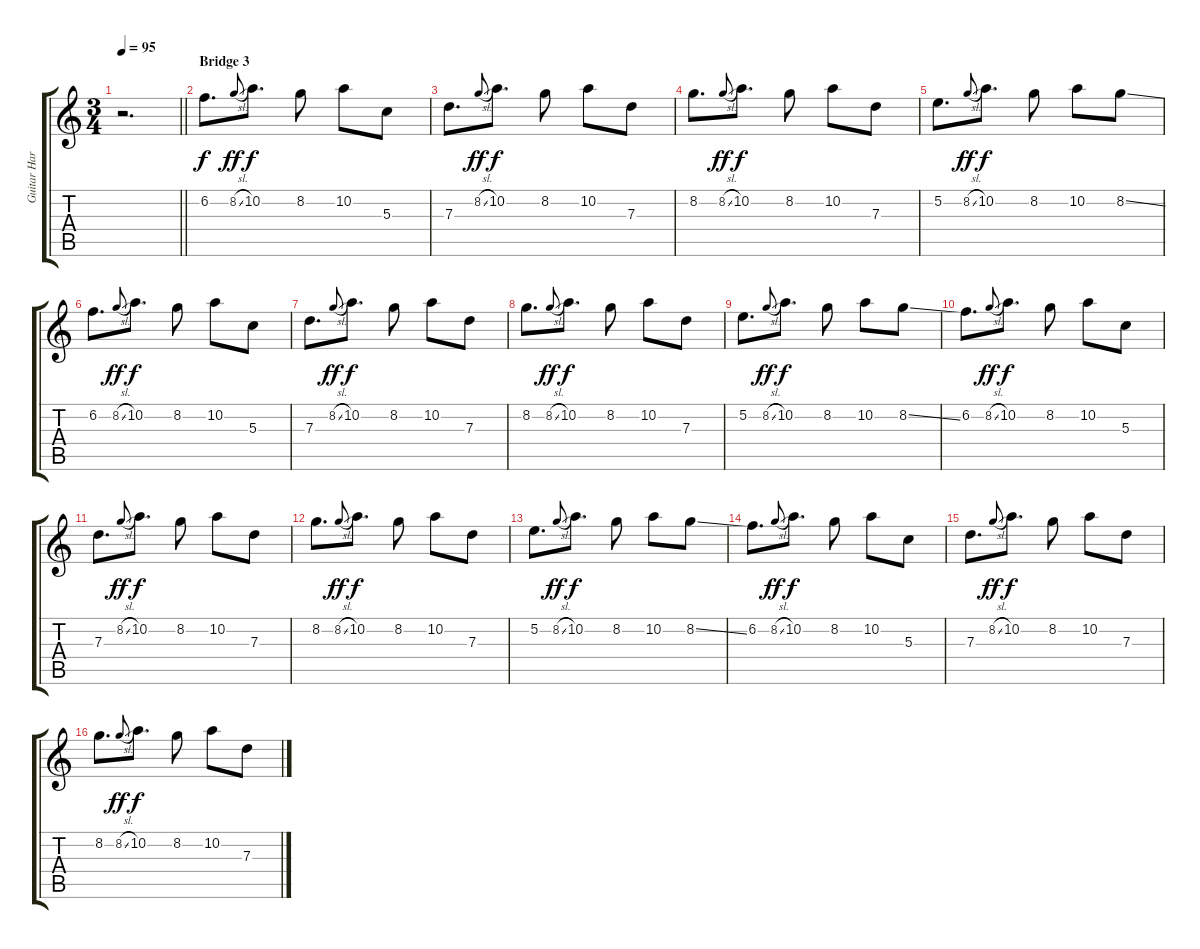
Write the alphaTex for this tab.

\track ("Guitar Harmony Synyster" "Guitar Har") {instrument distortionguitar}
\staff {score tabs}
\tuning (E4 B3 G3 D3 A2 D2) {hide}
\ts (3 4)
\tempo 95
\clef g2
\barLineRight lightlight
\ks c
r.2{d dy f} |
\section ("" "Bridge 3")
6.2.8{d} 8.2{sl}.8{gr onbeat dy ff} 10.2.8{d dy f} 8.2.8 10.2.8 5.3.8 |
7.3.8{d} 8.2{sl}.8{gr onbeat dy ff} 10.2.8{d dy f} 8.2.8 10.2.8 7.3.8 |
8.2.8{d} 8.2{sl}.8{gr onbeat dy ff} 10.2.8{d dy f} 8.2.8 10.2.8 7.3.8 |
5.2.8{d} 8.2{sl}.8{gr onbeat dy ff} 10.2.8{d dy f} 8.2.8 10.2.8 8.2{ss}.8 |
6.2.8{d} 8.2{sl}.8{gr onbeat dy ff} 10.2.8{d dy f} 8.2.8 10.2.8 5.3.8 |
7.3.8{d} 8.2{sl}.8{gr onbeat dy ff} 10.2.8{d dy f} 8.2.8 10.2.8 7.3.8 |
8.2.8{d} 8.2{sl}.8{gr onbeat dy ff} 10.2.8{d dy f} 8.2.8 10.2.8 7.3.8 |
5.2.8{d} 8.2{sl}.8{gr onbeat dy ff} 10.2.8{d dy f} 8.2.8 10.2.8 8.2{ss}.8 |
6.2.8{d} 8.2{sl}.8{gr onbeat dy ff} 10.2.8{d dy f} 8.2.8 10.2.8 5.3.8 |
7.3.8{d} 8.2{sl}.8{gr onbeat dy ff} 10.2.8{d dy f} 8.2.8 10.2.8 7.3.8 |
8.2.8{d} 8.2{sl}.8{gr onbeat dy ff} 10.2.8{d dy f} 8.2.8 10.2.8 7.3.8 |
5.2.8{d} 8.2{sl}.8{gr onbeat dy ff} 10.2.8{d dy f} 8.2.8 10.2.8 8.2{ss}.8 |
6.2.8{d} 8.2{sl}.8{gr onbeat dy ff} 10.2.8{d dy f} 8.2.8 10.2.8 5.3.8 |
7.3.8{d} 8.2{sl}.8{gr onbeat dy ff} 10.2.8{d dy f} 8.2.8 10.2.8 7.3.8 |
8.2.8{d} 8.2{sl}.8{gr onbeat dy ff} 10.2.8{d dy f} 8.2.8 10.2.8 7.3.8
